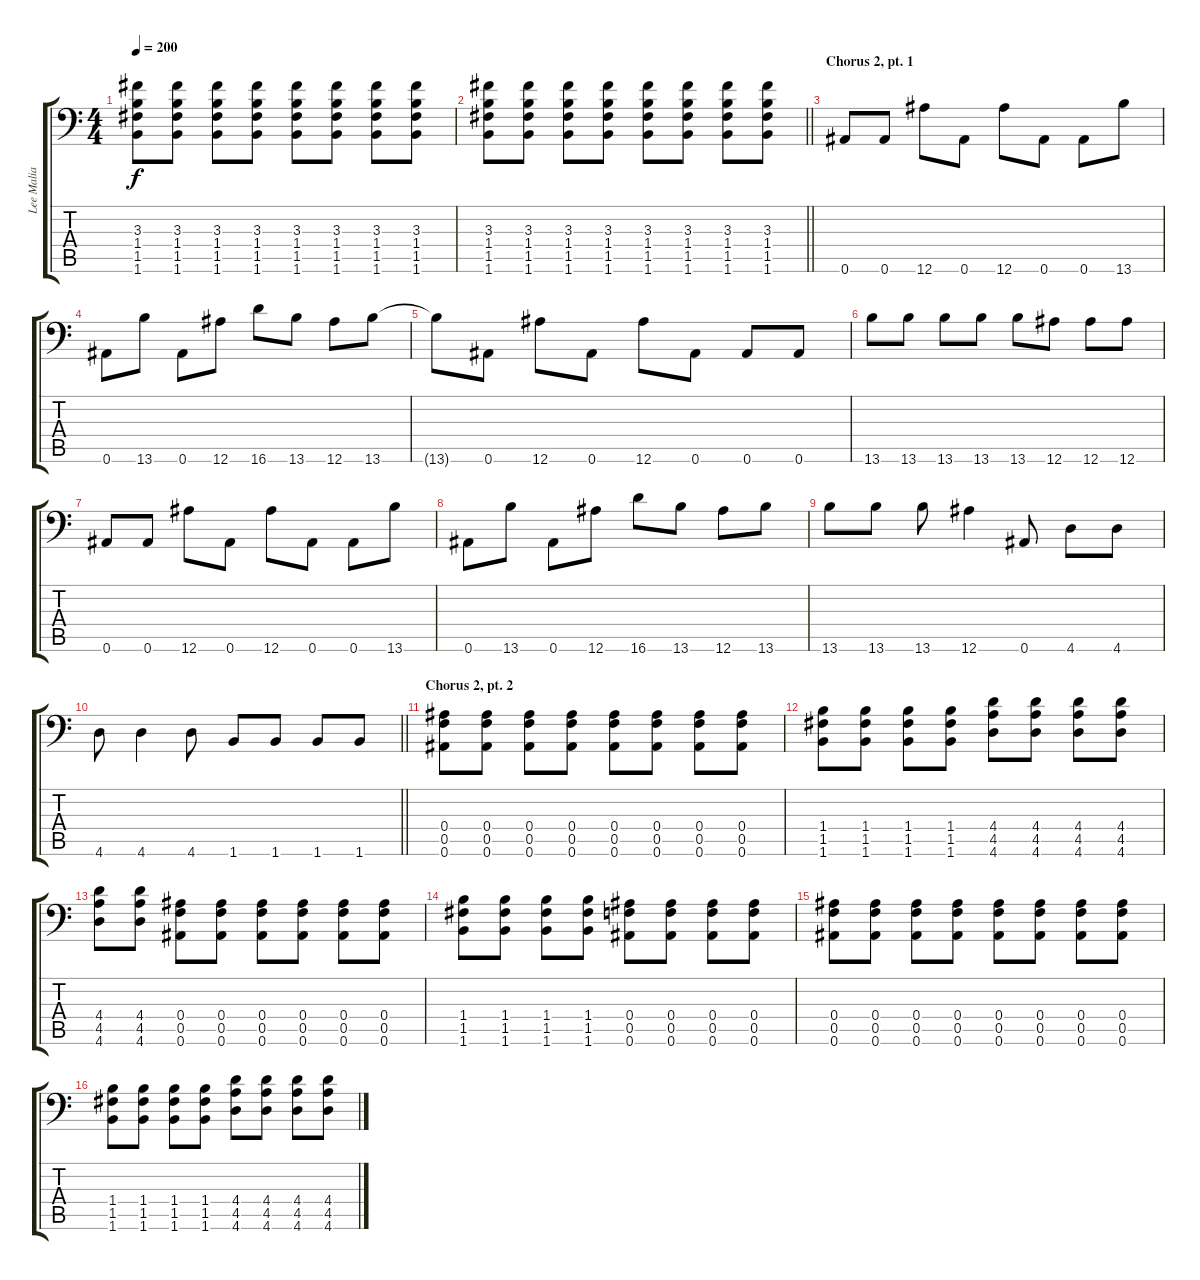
\track ("Lee Malia" "Lee Malia") {instrument distortionguitar}
\staff {score tabs}
\tuning (C4 G3 Eb3 Bb2 F2 Bb1) {hide}
\ts (4 4)
\tempo 200
\clef f4
\ks c
(3.3 1.4 1.5 1.6).8{dy f} (3.3 1.4 1.5 1.6).8 (3.3 1.4 1.5 1.6).8 (3.3 1.4 1.5 1.6).8 (3.3 1.4 1.5 1.6).8 (3.3 1.4 1.5 1.6).8 (3.3 1.4 1.5 1.6).8 (3.3 1.4 1.5 1.6).8 |
\barLineRight lightlight
(3.3 1.4 1.5 1.6).8 (3.3 1.4 1.5 1.6).8 (3.3 1.4 1.5 1.6).8 (3.3 1.4 1.5 1.6).8 (3.3 1.4 1.5 1.6).8 (3.3 1.4 1.5 1.6).8 (3.3 1.4 1.5 1.6).8 (3.3 1.4 1.5 1.6).8 |
\section ("" "Chorus 2, pt. 1")
0.6.8 0.6.8 12.6.8 0.6.8 12.6.8 0.6.8 0.6.8 13.6.8 |
0.6.8 13.6.8 0.6.8 12.6.8 16.6.8 13.6.8 12.6.8 13.6.8 |
13.6{t}.8 0.6.8 12.6.8 0.6.8 12.6.8 0.6.8 0.6.8 0.6.8 |
13.6.8 13.6.8 13.6.8 13.6.8 13.6.8 12.6.8 12.6.8 12.6.8 |
0.6.8 0.6.8 12.6.8 0.6.8 12.6.8 0.6.8 0.6.8 13.6.8 |
0.6.8 13.6.8 0.6.8 12.6.8 16.6.8 13.6.8 12.6.8 13.6.8 |
13.6.8 13.6.8 13.6.8 12.6.4 0.6.8 4.6.8 4.6.8 |
\barLineRight lightlight
4.6.8 4.6.4 4.6.8 1.6.8 1.6.8 1.6.8 1.6.8 |
\section ("" "Chorus 2, pt. 2")
(0.4 0.5 0.6).8 (0.4 0.5 0.6).8 (0.4 0.5 0.6).8 (0.4 0.5 0.6).8 (0.4 0.5 0.6).8 (0.4 0.5 0.6).8 (0.4 0.5 0.6).8 (0.4 0.5 0.6).8 |
(1.4 1.5 1.6).8 (1.4 1.5 1.6).8 (1.4 1.5 1.6).8 (1.4 1.5 1.6).8 (4.4 4.5 4.6).8 (4.4 4.5 4.6).8 (4.4 4.5 4.6).8 (4.4 4.5 4.6).8 |
(4.4 4.5 4.6).8 (4.4 4.5 4.6).8 (0.4 0.5 0.6).8 (0.4 0.5 0.6).8 (0.4 0.5 0.6).8 (0.4 0.5 0.6).8 (0.4 0.5 0.6).8 (0.4 0.5 0.6).8 |
(1.4 1.5 1.6).8 (1.4 1.5 1.6).8 (1.4 1.5 1.6).8 (1.4 1.5 1.6).8 (0.4 0.5 0.6).8 (0.4 0.5 0.6).8 (0.4 0.5 0.6).8 (0.4 0.5 0.6).8 |
(0.4 0.5 0.6).8 (0.4 0.5 0.6).8 (0.4 0.5 0.6).8 (0.4 0.5 0.6).8 (0.4 0.5 0.6).8 (0.4 0.5 0.6).8 (0.4 0.5 0.6).8 (0.4 0.5 0.6).8 |
(1.4 1.5 1.6).8 (1.4 1.5 1.6).8 (1.4 1.5 1.6).8 (1.4 1.5 1.6).8 (4.4 4.5 4.6).8 (4.4 4.5 4.6).8 (4.4 4.5 4.6).8 (4.4 4.5 4.6).8
